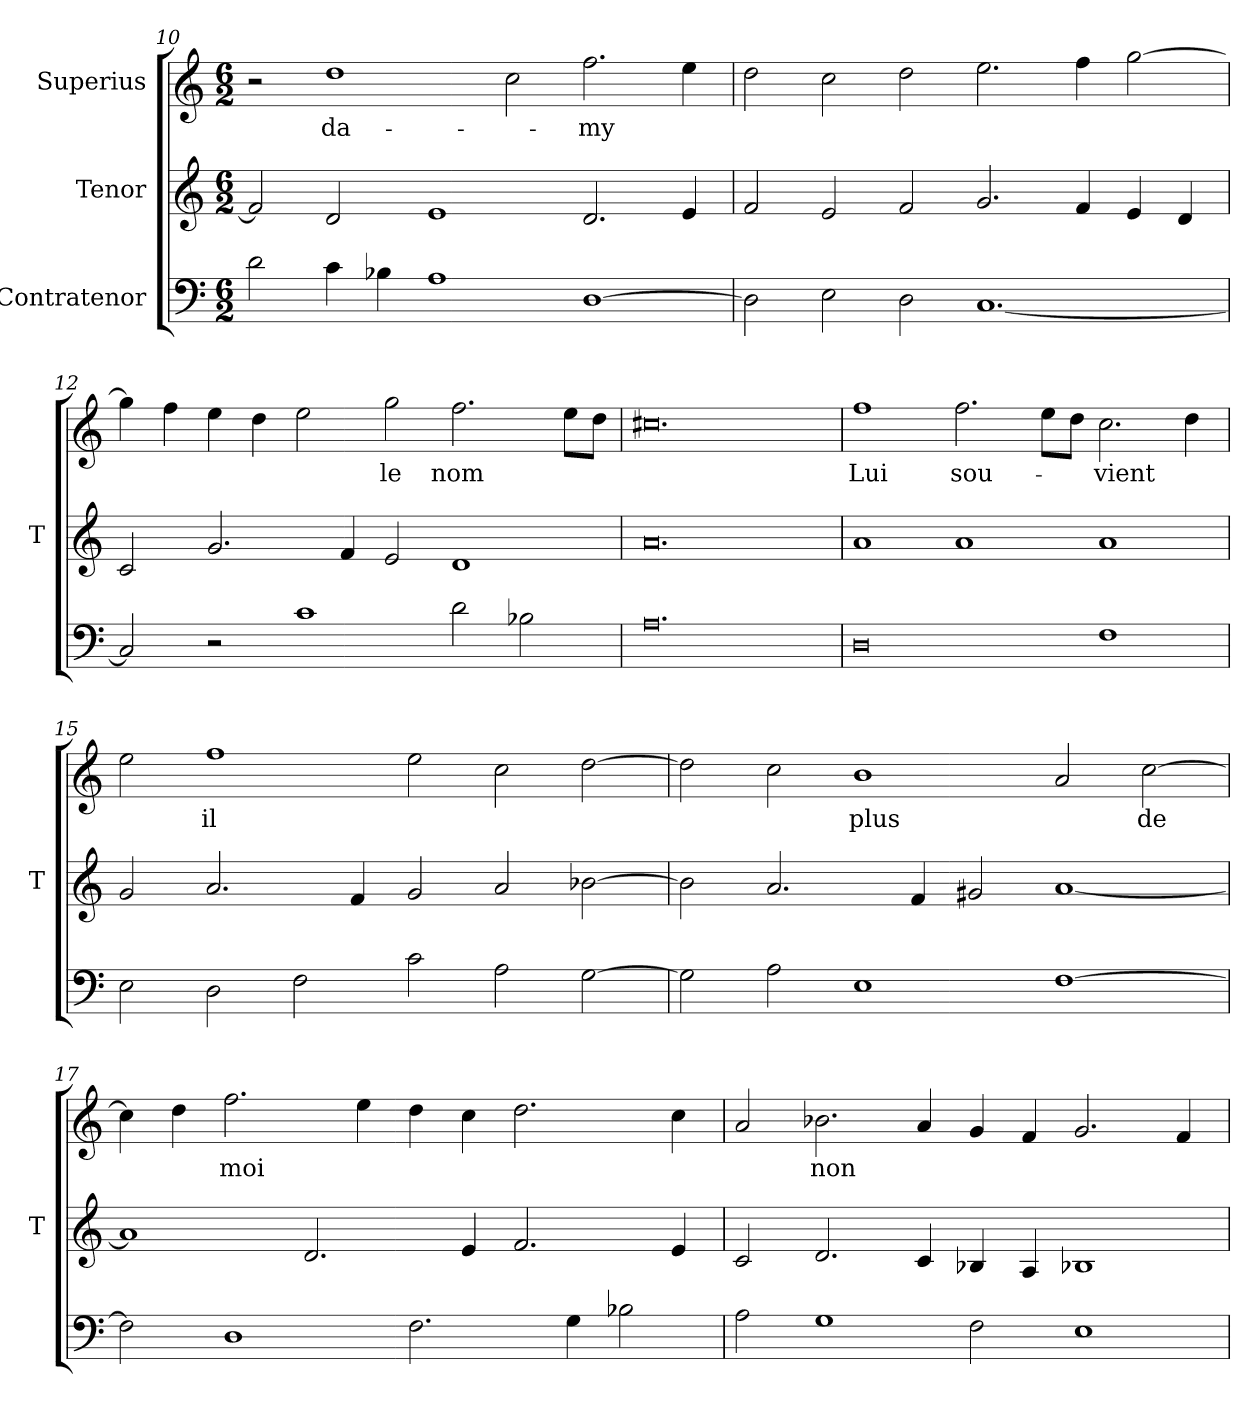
**kern	**kern	**kern	**text
*part3	*part2	*part1	*part1
*staff3	*staff2	*staff1	*staff1
*I"Contratenor	*I"Tenor	*I"Superius	*
*	*I'T	*	*
*clefF4	*clefG2	*clefG2	*
*M6/2	*M6/2	*M6/2	*
=10	=10	=10	=10
2d	2f]	2r	.
4c	2d	1dd	da-
4B-X	.	.	.
1A	1e	.	.
.	.	2cc	.
[1D	2.d	2.ff	-my
.	4e	4ee	.
=11	=11	=11	=11
2D]	2f	2dd	.
2E	2e	2cc	.
2D	2f	2dd	.
[1.C	2.g	2.ee	.
.	4f	4ff	.
.	4e	[2gg	.
.	4d	.	.
=12	=12	=12	=12
2C]	2c	4gg]	.
.	.	4ff	.
2r	2.g	4ee	.
.	.	4dd	.
1c	.	2ee	.
.	4f	.	.
.	2e	2gg	-le
2d	1d	2.ff	-nom
2B-X	.	.	.
.	.	8ee\L	.
.	.	8dd\J	.
=13	=13	=13	=13
0.A	0.a	0.cc#X	.
=14	=14	=14	=14
0D	1a	1ff	-Lui
.	1a	2.ff	sou-
.	.	8ee\L	.
.	.	8dd\J	.
1F	1a	2.cc	-vient
.	.	4dd	.
=15	=15	=15	=15
2E	2g	2ee	.
2D	2.a	1ff	-il
2F	.	.	.
.	4f	.	.
2c	2g	2ee	.
2A	2a	2cc	.
[2G	[2b-X	[2dd	.
=16	=16	=16	=16
2G]	2b-]	2dd]	.
2A	2.a	2cc	.
1E	.	1b	-plus
.	4f	.	.
.	2g#X	.	.
[1F	[1a	2a	.
.	.	[2cc	-de
=17	=17	=17	=17
2F]	1a]	4cc]	.
.	.	4dd	.
1D	.	2.ff	-moi
.	2.d	.	.
.	.	4ee	.
2.F	.	4dd	.
.	4e	4cc	.
.	2.f	2.dd	.
4G	.	.	.
2B-X	.	.	.
.	4e	4cc	.
=18	=18	=18	=18
2A	2c	2a	.
1G	2.d	2.b-X	-non
.	4c	4a	.
2F	4B-X	4g	.
.	4A	4f	.
1E	1B-X	2.g	.
.	.	4f	.
=	=	=	=
*-	*-	*-	*-
